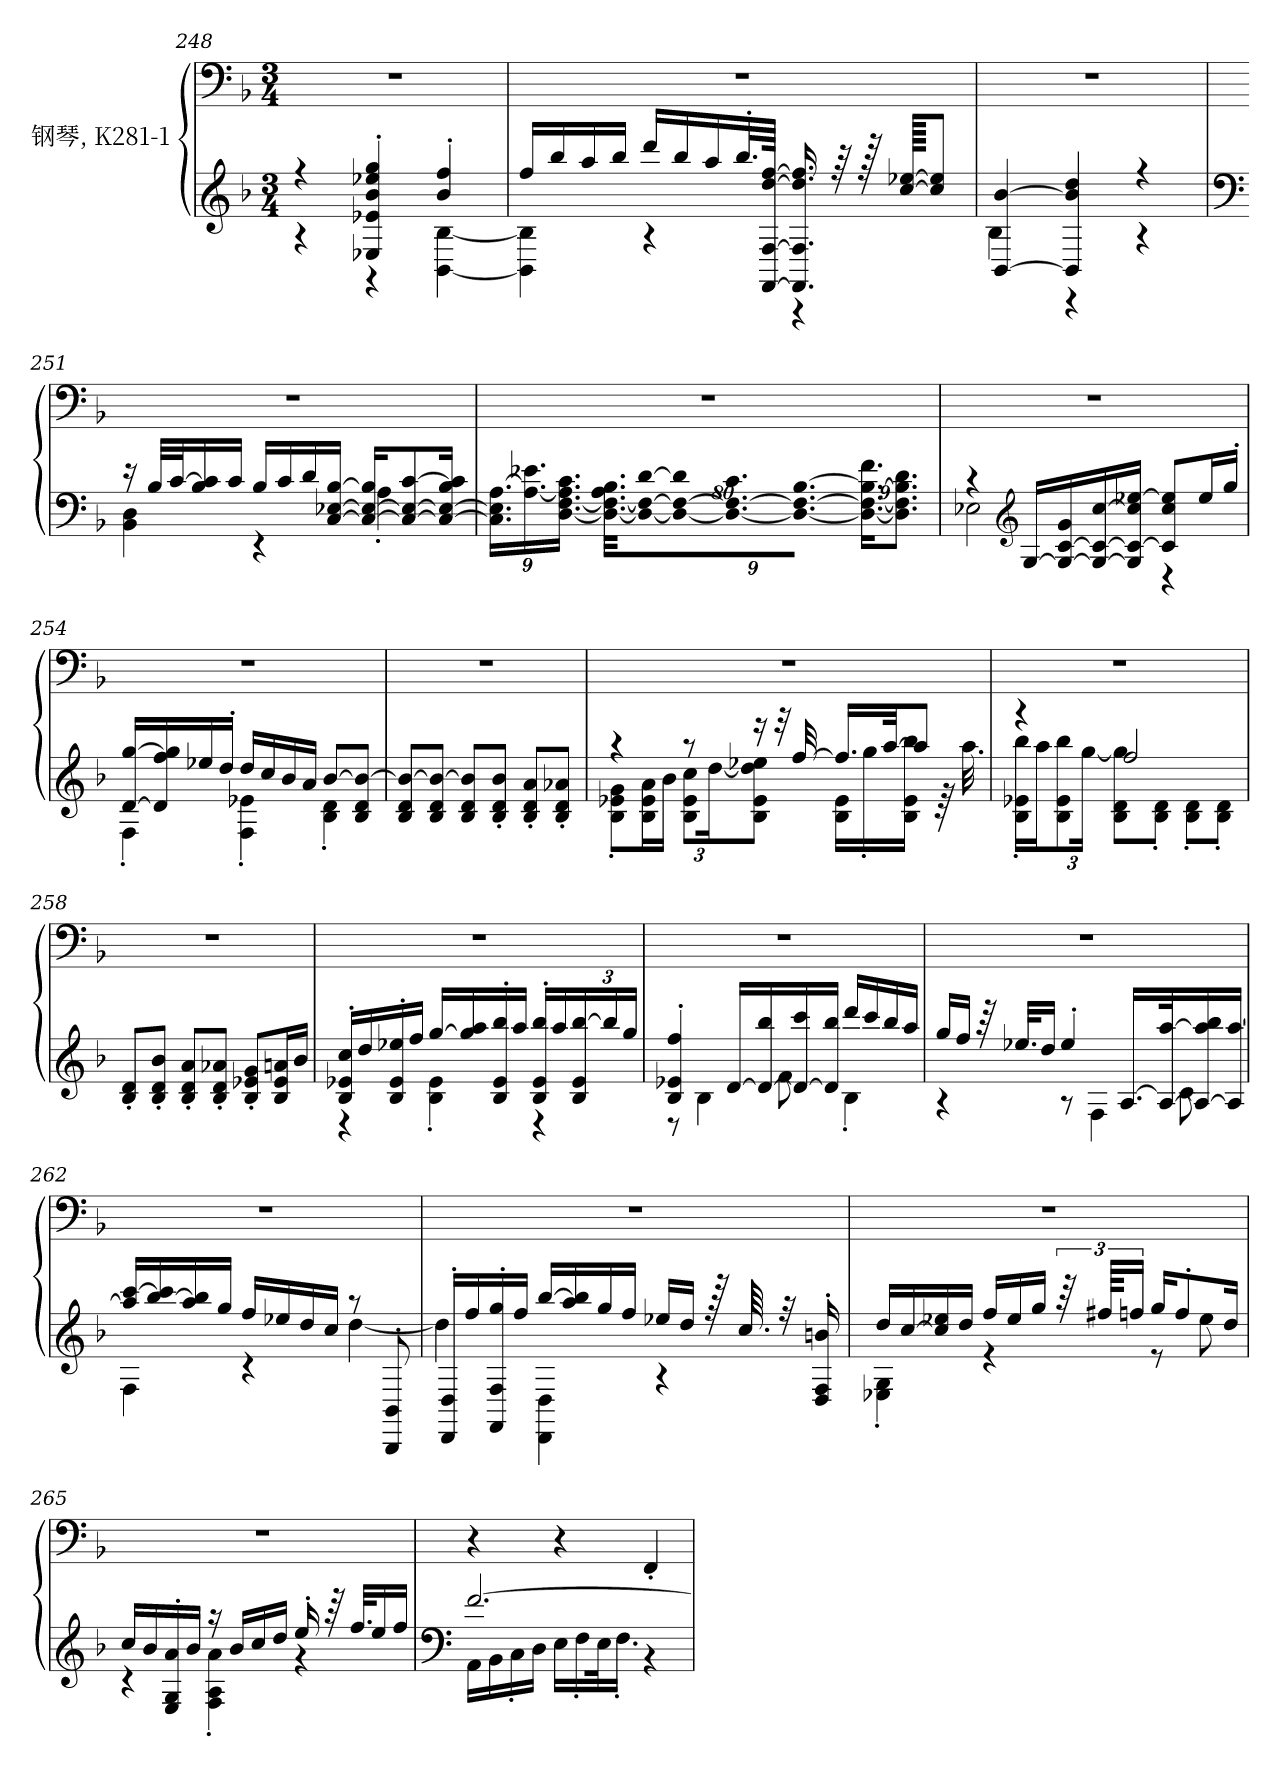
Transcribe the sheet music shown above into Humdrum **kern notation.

**kern	**kern
*part1	*part1
*staff2	*staff1
*I"钢琴, K281-1	*
*clefG2	*clefF4
*k[b-]	*k[b-]
*M3/4	*M3/4
=248	=248
*^	*
4r	4r	2.r
4E-X/' 4e-X/' 4b-/' 4ee-X/' 4gg/'	4r	.
4b-/' 4ff/'	[4BB-\ [4B-\	.
=249	=249	=249
16ff/LL	4BB-\] 4B-\]	2.r
16bb-/	.	.
16aa/	.	.
16bb-/JJ	.	.
16ddd/LL	4r	.
16bb-/	.	.
16aa/	.	.
32.bb-'/L	.	.
[64FF/ [64F/ [64dd/ [64ff/JJJk	.	.
16.FF/] 16.F/] 16.dd/] 16.ff/]	4r	.
64r	.	.
128r	.	.
[128cc/ [128ee-X/KKKKL	.	.
8cc/] 8ee-/]J	.	.
!!LO:LB:g=z
=250	=250	=250
[4BB-/ [4b-/	4B-\	2.r
4BB-/] 4b-/] 4dd/	4r	.
4r	4r	.
=251	=251	=251
*clefF4	*	*
16r	4BB-\ 4D\	2.r
32B-/LLL	.	.
[32c/J	.	.
16B-/ 16c/]	.	.
16c/JJ	.	.
16B-/LL	4r	.
16c/	.	.
16d/	.	.
[16C/ [16E-X/ [16B-/JJ	.	.
16C/_ 16E-/_ 16B-/]KL	4A'\	.
8C/_ 8E-/_ [8c/	.	.
16C/_ 16E-/_ 16B-/ 16c/]Jk	.	.
*v	*v	*
=252	=252
*Xbrackettup	*
18.C\] 18.E-\] [18.A\LL	2.r
18.A\_ 18.e-X\	.
[18.D\ [18.F\ 18.A\] 18.c\JJ	.
36.D\_ 36.F\_ 36.A\ 36.B-\KKL	.
!LO:N:vis=8	!
640%71D\_ 640%71F\_ [640%71d\	.
!LO:N:vis=64	!
640%9D\_ 640%9F\_ 640%9d\]KLL	.
36.D\_ 36.F\_ 36.c\	.
36.D\_ 36.F\_ [36.B-\JJJ	.
18.D\_ 18.F\_ 18.B-\_ 18.f\KL	.
9.D\] 9.F\] 9.B-\] 9.d\J	.
!!LO:LB:g=z
=253	=253
*^	*
4r	2E-X\	2.r
*clefG2	*	*
[16G/LL	.	.
16G/_ [16c/ 16g/	.	.
16G/_ 16c/_ [16cc/	.	.
16G/] 16c/_ 16cc/] [16ee-X/JJ	.	.
8c/] 8cc/ 8ee-/]L	4r	.
16ee-/L	.	.
16gg'/JJ	.	.
=254	=254	=254
[16d/ [16gg/LL	4F'\	2.r
16d/] 16ff/ 16gg/]	.	.
16ee-X/	.	.
16dd'/JJ	.	.
16dd/LL	4F\' 4e-X\'	.
16cc/	.	.
16b-/	.	.
16a/JJ	.	.
[8b-/L	4B-\' 4d\'	.
8B-/ 8d/ 8b-/_J	.	.
*v	*v	*
=255	=255
8B-/ 8d/ 8b-/_L	2.r
8B-/ 8d/ 8b-/_J	.
8B-/ 8d/ 8b-/]L	.
8B-/' 8d/' 8b-/'J	.
8B-/' 8d/' 8a/'L	.
8B-/' 8d/' 8a-X/'J	.
!!LO:PB:g=z
=256	=256
*^	*
4r	8B-\' 8e-X\' 8g\'L	2.r
.	16B-\ 16e-\ 16a\L	.
.	16b-\JJ	.
8r	12B-\ 12e-\ 12cc\L	.
.	[24dd\K	.
16r	8B-\ 8e-\ 8dd\] 8ee-X\J	.
32r	.	.
[32ff/	.	.
16.ff/LL]	16B-\ 16e-\LL	.
.	16gg'\	.
[32aa/JK	.	.
8aa/J]	16B-\ 16e-\ 16bb-\JJ	.
.	64r	.
.	32.aa\	.
=257	=257	=257
4r	16B-\' 16e-X\' 16bb-\'LL	2.r
.	16aa\J	.
.	12B-\ 12e-\ 12bb-\	.
.	[24gg\Jk	.
2ff/	8B-\ 8d\ 8gg\]L	.
.	8B-\' 8d\'J	.
.	8B-\' 8d\'L	.
.	8B-\' 8d\'J	.
*v	*v	*
=258	=258
8B-/' 8d/'L	2.r
8B-/' 8d/' 8b-/'J	.
8B-/' 8d/' 8a/'L	.
8B-/' 8d/' 8a-X/'J	.
8B-/' 8e-X/' 8g/'L	.
16B-/ 16e-/ 16an/L	.
16b-/JJ	.
!!LO:LB:g=z
=259	=259
*^	*
16B-/' 16e-X/' 16cc/'LL	4r	2.r
16dd/	.	.
16B-/' 16e-/' 16ee-X/'	.	.
16ff/JJ	.	.
[16gg/LL	4B-\' 4e-\'	.
16gg/] 16aa/	.	.
16B-/' 16e-/' 16bb-/'	.	.
16aa/JJ	.	.
16B-/' 16e-/' 16bb-/'LL	4r	.
16aa/	.	.
24B-/ 24e-/ [24bb-/	.	.
24bb-/]	.	.
24gg/JJ	.	.
=260	=260	=260
4B-/' 4e-X/' 4ff/'	8r	2.r
.	4B-\	.
[16d/LL	.	.
16d/_ 16bb-/	.	.
16d/_ 16ccc/	8f\	.
16d/] 16bb-/JJ	.	.
16ddd/LL	4B-'\	.
16ccc/	.	.
16bb-/	.	.
16aa/JJ	.	.
!!LO:LB:g=z
=261	=261	=261
16gg/LL	4r	2.r
16ff/JJ	.	.
64r	.	.
32.ee-X/KLL	.	.
16dd/JJ	.	.
4ee-'/	8r	.
.	4F\	.
[16.A/LL	.	.
32A/_ [32aa/K	.	.
16A/_ 16aa/] 16bb-/	8c\	.
16A/] [16aa/JJ	.	.
=262	=262	=262
16aa/] [16ccc/LL	4F\	2.r
[16bb-/ 16ccc/]	.	.
16aa/ 16bb-/]	.	.
16gg/JJ	.	.
16ff/LL	4r	.
16ee-X/	.	.
16dd/	.	.
16cc/JJ	.	.
8r	[4dd\	.
8BBB-/' 8BB-/'	.	.
!!LO:LB:g=z
=263	=263	=263
16DD/' 16D/'LL	4dd\]	2.r
16ff/	.	.
16FF/' 16F/' 16gg/'	.	.
16ff/JJ	.	.
[16bb-/LL	4DD\ 4D\	.
16aa/ 16bb-/]	.	.
16gg/	.	.
16ff/JJ	.	.
16ee-X/LL	4r	.
16dd/JJ	.	.
128r	.	.
64.cc/	.	.
32r	.	.
16D/' 16F/' 16bn/'	.	.
=264	=264	=264
16dd/LL	4E-X\' 4G\'	2.r
[16cc/	.	.
16cc/] 16ee-X/	.	.
16dd/JJ	.	.
16ff/LL	4r	.
16ee-/	.	.
16gg/JJ	.	.
*brackettup	*	*
96r	.	.
96ff#X/KKLL	.	.
24ffn/JJ	.	.
16gg/KL	8r	.
8ff'/	.	.
.	8ee-\	.
16dd/Jk	.	.
!!LO:LB:g=z
=265	=265	=265
16cc/LL	4r	2.r
16b-/	.	.
16E/' 16G/' 16a/'	.	.
16b-/JJ	.	.
16r	4F\' 4A\' 4a\'	.
16b-/LL	.	.
16cc/	.	.
16dd/JJ	.	.
16ee'/	4r	.
64r	.	.
32.ff/KLL	.	.
16ee/	.	.
16ff/JJ	.	.
=266	=266	=266
*clefF4	*	*
[2.f/	16AA\LL	4r
.	16BB-\	.
.	16C'\	.
.	16D\JJ	.
.	16E\LL	4r
.	16F'\	.
.	32E\K	.
.	16.F'\JJ	.
.	4r	4FF'/
*v	*v	*
=	=
*-	*-
